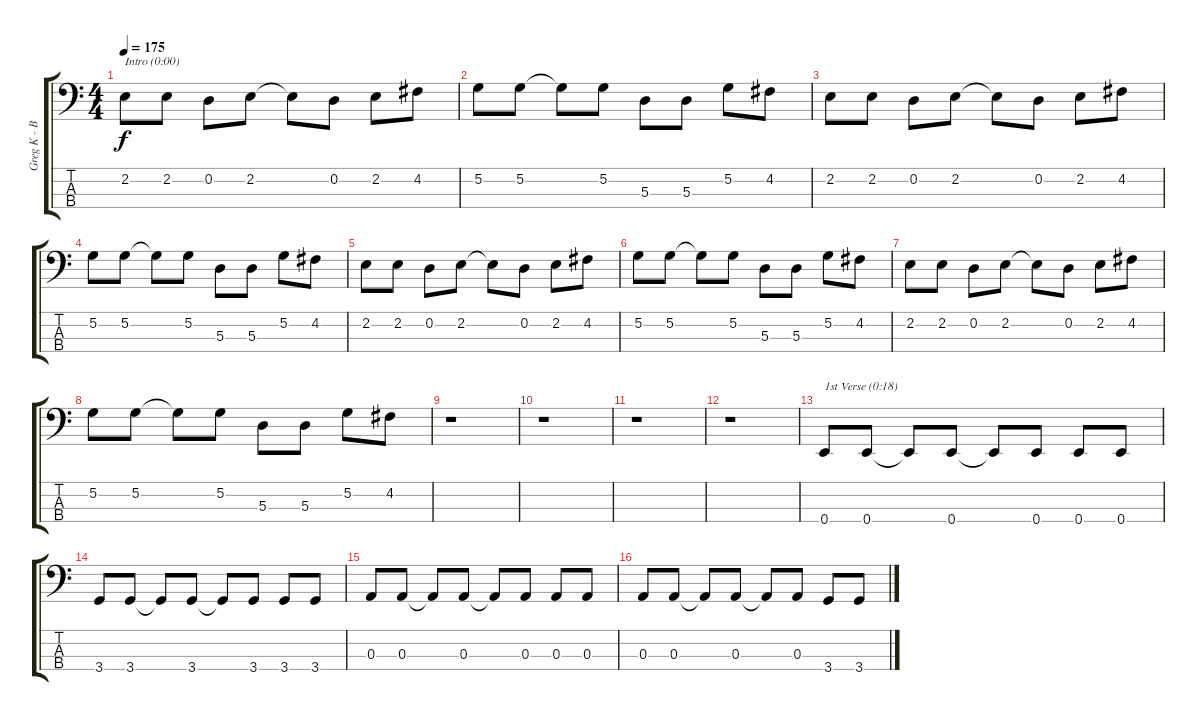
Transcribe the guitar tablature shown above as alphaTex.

\track ("Greg K - Bass" "Greg K - B") {instrument electricbasspick}
\staff {score tabs}
\tuning (G2 D2 A1 E1) {hide}
\ts (4 4)
\tempo 175
\clef f4
\ks c
2.2.8{txt "Intro (0:00)" dy f instrument electricbasspick} 2.2.8 0.2.8 2.2.8 2.2{t}.8 0.2.8 2.2.8 4.2.8 |
5.2.8 5.2.8 5.2{t}.8 5.2.8 5.3.8 5.3.8 5.2.8 4.2.8 |
2.2.8 2.2.8 0.2.8 2.2.8 2.2{t}.8 0.2.8 2.2.8 4.2.8 |
5.2.8 5.2.8 5.2{t}.8 5.2.8 5.3.8 5.3.8 5.2.8 4.2.8 |
2.2.8 2.2.8 0.2.8 2.2.8 2.2{t}.8 0.2.8 2.2.8 4.2.8 |
5.2.8 5.2.8 5.2{t}.8 5.2.8 5.3.8 5.3.8 5.2.8 4.2.8 |
2.2.8 2.2.8 0.2.8 2.2.8 2.2{t}.8 0.2.8 2.2.8 4.2.8 |
5.2.8 5.2.8 5.2{t}.8 5.2.8 5.3.8 5.3.8 5.2.8 4.2.8 |
r.1 |
r.1 |
r.1 |
r.1 |
0.4.8{txt "1st Verse (0:18)"} 0.4.8 0.4{t}.8 0.4.8 0.4{t}.8 0.4.8 0.4.8 0.4.8 |
3.4.8 3.4.8 3.4{t}.8 3.4.8 3.4{t}.8 3.4.8 3.4.8 3.4.8 |
0.3.8 0.3.8 0.3{t}.8 0.3.8 0.3{t}.8 0.3.8 0.3.8 0.3.8 |
0.3.8 0.3.8 0.3{t}.8 0.3.8 0.3{t}.8 0.3.8 3.4.8 3.4.8
